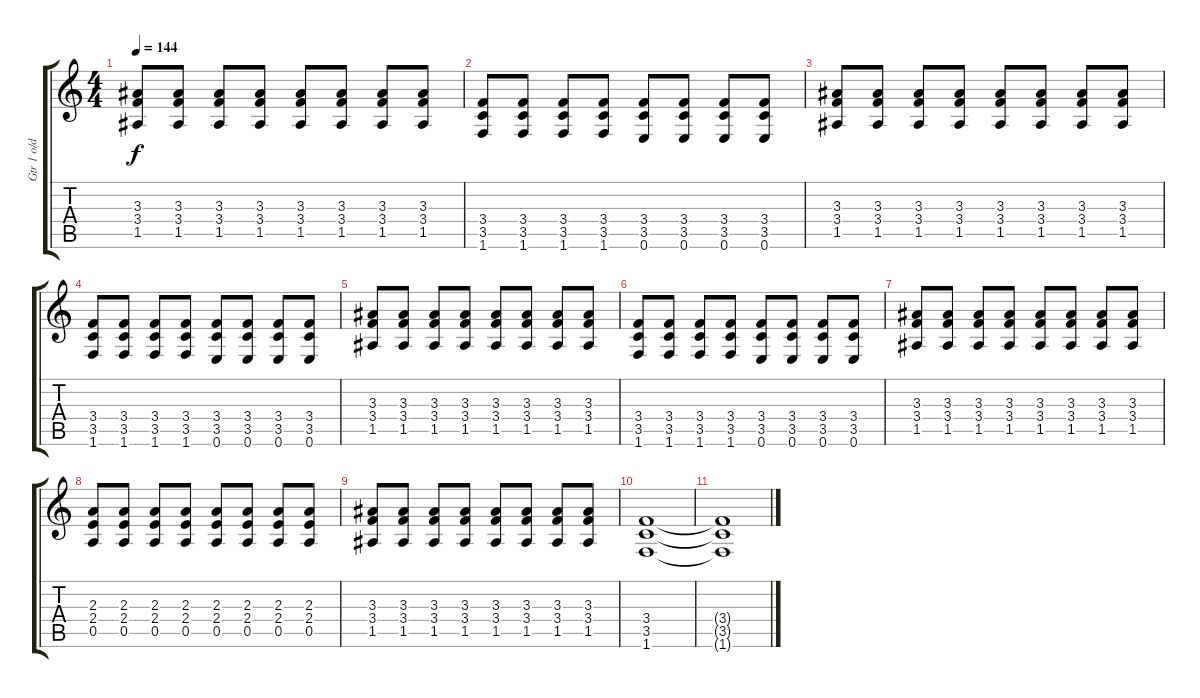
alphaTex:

\track ("Gtr 1 o/d" "Gtr 1 o/d") {instrument overdrivenguitar}
\staff {score tabs}
\tuning (E4 B3 G3 D3 A2 E2) {hide}
\ts (4 4)
\tempo 144
\clef g2
\ks c
(3.3 3.4 1.5).8{dy f} (3.3 3.4 1.5).8 (3.3 3.4 1.5).8 (3.3 3.4 1.5).8 (3.3 3.4 1.5).8 (3.3 3.4 1.5).8 (3.3 3.4 1.5).8 (3.3 3.4 1.5).8 |
(3.4 3.5 1.6).8 (3.4 3.5 1.6).8 (3.4 3.5 1.6).8 (3.4 3.5 1.6).8 (3.4 3.5 0.6).8 (3.4 3.5 0.6).8 (3.4 3.5 0.6).8 (3.4 3.5 0.6).8 |
(3.3 3.4 1.5).8 (3.3 3.4 1.5).8 (3.3 3.4 1.5).8 (3.3 3.4 1.5).8 (3.3 3.4 1.5).8 (3.3 3.4 1.5).8 (3.3 3.4 1.5).8 (3.3 3.4 1.5).8 |
(3.4 3.5 1.6).8 (3.4 3.5 1.6).8 (3.4 3.5 1.6).8 (3.4 3.5 1.6).8 (3.4 3.5 0.6).8 (3.4 3.5 0.6).8 (3.4 3.5 0.6).8 (3.4 3.5 0.6).8 |
(3.3 3.4 1.5).8 (3.3 3.4 1.5).8 (3.3 3.4 1.5).8 (3.3 3.4 1.5).8 (3.3 3.4 1.5).8 (3.3 3.4 1.5).8 (3.3 3.4 1.5).8 (3.3 3.4 1.5).8 |
(3.4 3.5 1.6).8 (3.4 3.5 1.6).8 (3.4 3.5 1.6).8 (3.4 3.5 1.6).8 (3.4 3.5 0.6).8 (3.4 3.5 0.6).8 (3.4 3.5 0.6).8 (3.4 3.5 0.6).8 |
(3.3 3.4 1.5).8 (3.3 3.4 1.5).8 (3.3 3.4 1.5).8 (3.3 3.4 1.5).8 (3.3 3.4 1.5).8 (3.3 3.4 1.5).8 (3.3 3.4 1.5).8 (3.3 3.4 1.5).8 |
(2.3 2.4 0.5).8 (2.3 2.4 0.5).8 (2.3 2.4 0.5).8 (2.3 2.4 0.5).8 (2.3 2.4 0.5).8 (2.3 2.4 0.5).8 (2.3 2.4 0.5).8 (2.3 2.4 0.5).8 |
(3.3 3.4 1.5).8 (3.3 3.4 1.5).8 (3.3 3.4 1.5).8 (3.3 3.4 1.5).8 (3.3 3.4 1.5).8 (3.3 3.4 1.5).8 (3.3 3.4 1.5).8 (3.3 3.4 1.5).8 |
(3.4 3.5 1.6).1 |
(3.4{t} 3.5{t} 1.6{t}).1
